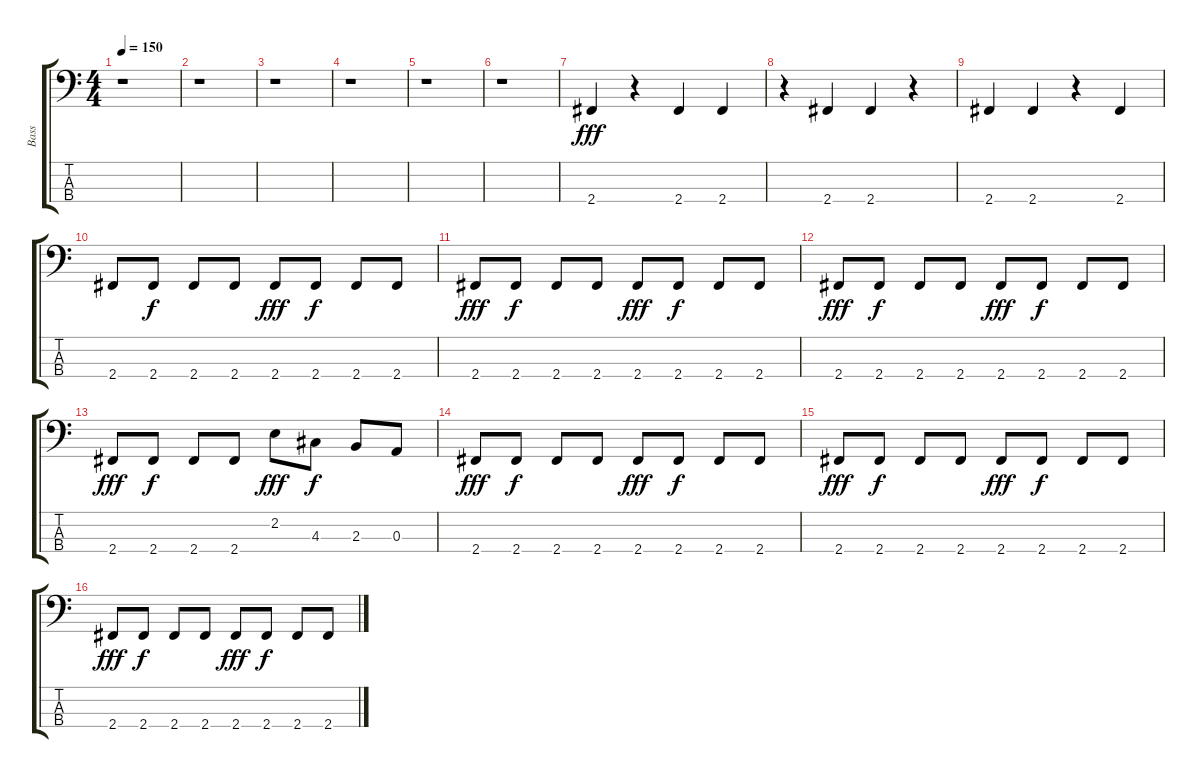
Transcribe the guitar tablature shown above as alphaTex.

\track ("Bass" "Bass") {instrument electricbasspick}
\staff {score tabs}
\tuning (G2 D2 A1 E1) {hide}
\ts (4 4)
\tempo 150
\clef f4
\ks c
r.1{dy fff instrument electricbasspick} |
r.1 |
r.1 |
r.1 |
r.1 |
r.1 |
2.4.4 r.4 2.4.4 2.4.4 |
r.4 2.4.4 2.4.4 r.4 |
2.4.4 2.4.4 r.4 2.4.4 |
2.4.8 2.4.8{dy f} 2.4.8 2.4.8 2.4.8{dy fff} 2.4.8{dy f} 2.4.8 2.4.8 |
2.4.8{dy fff} 2.4.8{dy f} 2.4.8 2.4.8 2.4.8{dy fff} 2.4.8{dy f} 2.4.8 2.4.8 |
2.4.8{dy fff} 2.4.8{dy f} 2.4.8 2.4.8 2.4.8{dy fff} 2.4.8{dy f} 2.4.8 2.4.8 |
2.4.8{dy fff} 2.4.8{dy f} 2.4.8 2.4.8 2.2.8{dy fff} 4.3.8{dy f} 2.3.8 0.3.8 |
2.4.8{dy fff} 2.4.8{dy f} 2.4.8 2.4.8 2.4.8{dy fff} 2.4.8{dy f} 2.4.8 2.4.8 |
2.4.8{dy fff} 2.4.8{dy f} 2.4.8 2.4.8 2.4.8{dy fff} 2.4.8{dy f} 2.4.8 2.4.8 |
2.4.8{dy fff} 2.4.8{dy f} 2.4.8 2.4.8 2.4.8{dy fff} 2.4.8{dy f} 2.4.8 2.4.8
